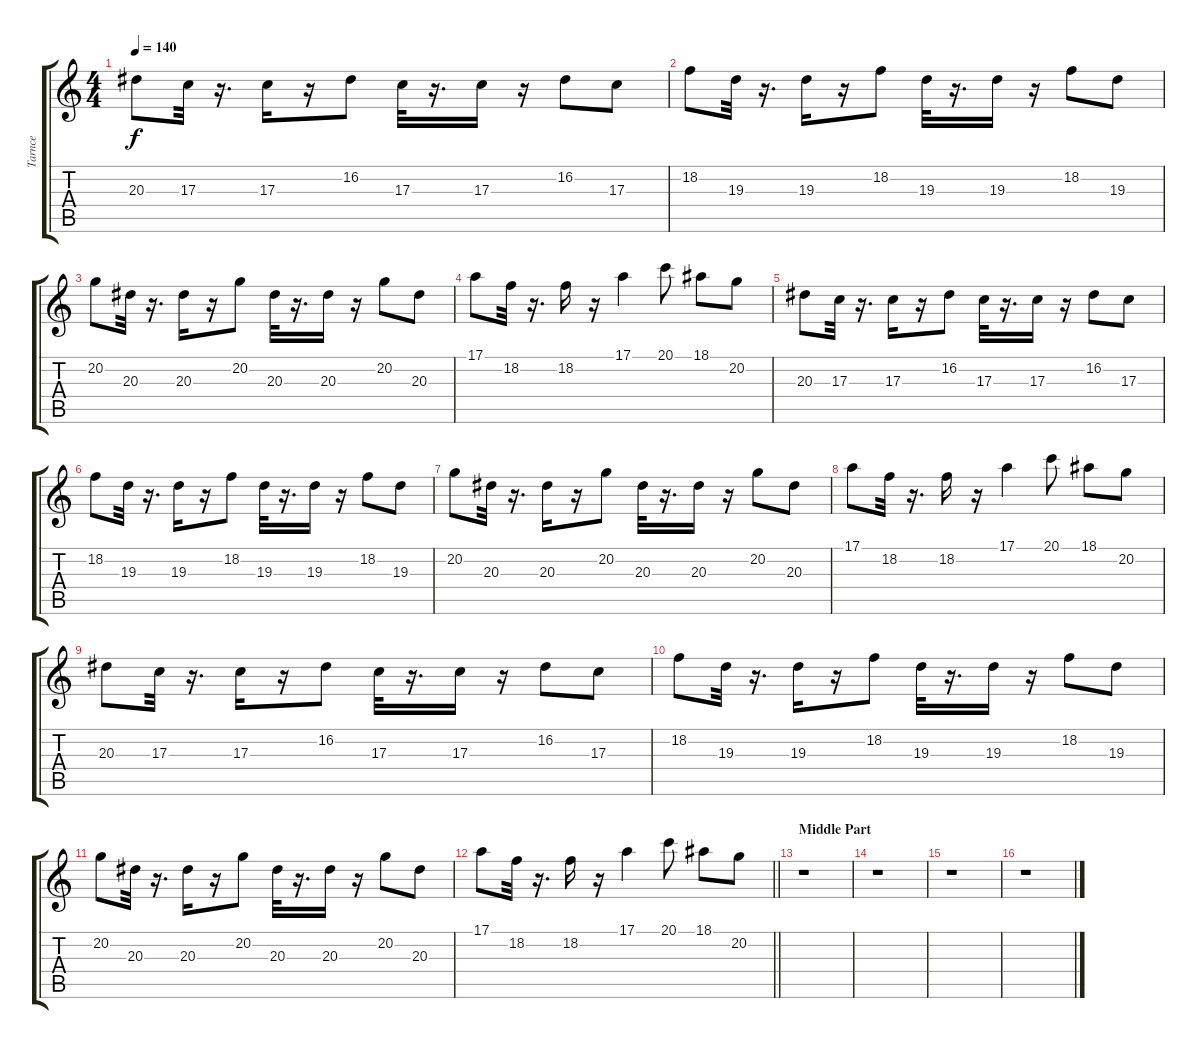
\track ("Tarnce" "Tarnce") {instrument lead2sawtooth}
\staff {score tabs}
\tuning (E4 B3 G3 D3 A2 E2) {hide}
\ts (4 4)
\tempo 140
\clef g2
\ks c
20.3.8{dy f} 17.3.32 r.16{d} 17.3.16 r.16 16.2.8 17.3.32 r.16{d} 17.3.16 r.16 16.2.8 17.3.8 |
18.2.8 19.3.32 r.16{d} 19.3.16 r.16 18.2.8 19.3.32 r.16{d} 19.3.16 r.16 18.2.8 19.3.8 |
20.2.8 20.3.32 r.16{d} 20.3.16 r.16 20.2.8 20.3.32 r.16{d} 20.3.16 r.16 20.2.8 20.3.8 |
17.1.8 18.2.32 r.16{d} 18.2.16 r.16 17.1.4 20.1.8 18.1.8 20.2.8 |
20.3.8 17.3.32 r.16{d} 17.3.16 r.16 16.2.8 17.3.32 r.16{d} 17.3.16 r.16 16.2.8 17.3.8 |
18.2.8 19.3.32 r.16{d} 19.3.16 r.16 18.2.8 19.3.32 r.16{d} 19.3.16 r.16 18.2.8 19.3.8 |
20.2.8 20.3.32 r.16{d} 20.3.16 r.16 20.2.8 20.3.32 r.16{d} 20.3.16 r.16 20.2.8 20.3.8 |
17.1.8 18.2.32 r.16{d} 18.2.16 r.16 17.1.4 20.1.8 18.1.8 20.2.8 |
20.3.8 17.3.32 r.16{d} 17.3.16 r.16 16.2.8 17.3.32 r.16{d} 17.3.16 r.16 16.2.8 17.3.8 |
18.2.8 19.3.32 r.16{d} 19.3.16 r.16 18.2.8 19.3.32 r.16{d} 19.3.16 r.16 18.2.8 19.3.8 |
20.2.8 20.3.32 r.16{d} 20.3.16 r.16 20.2.8 20.3.32 r.16{d} 20.3.16 r.16 20.2.8 20.3.8 |
\barLineRight lightlight
17.1.8 18.2.32 r.16{d} 18.2.16 r.16 17.1.4 20.1.8 18.1.8 20.2.8 |
\section ("" "Middle Part")
r.1 |
r.1 |
r.1 |
r.1
